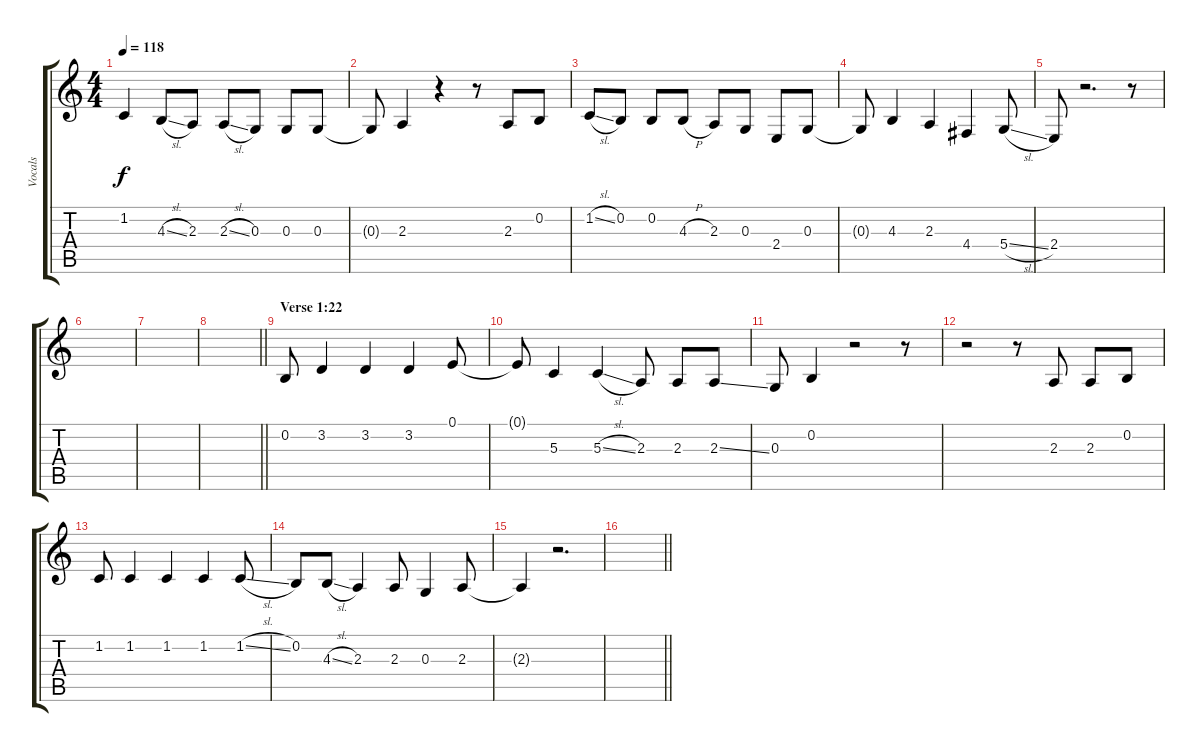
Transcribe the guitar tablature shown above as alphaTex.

\track ("Vocals" "Vocals") {instrument baritonesax}
\staff {score tabs}
\tuning (E4 B3 G3 D3 A2 E2) {hide}
\ts (4 4)
\tempo 118
\clef g2
\ks c
1.2.4{dy f} 4.3{sl}.8 2.3.8 2.3{sl}.8 0.3.8 0.3.8 0.3.8 |
0.3{t}.8 2.3.4 r.4 r.8 2.3.8 0.2.8 |
1.2{sl}.8 0.2.8 0.2.8 4.3{h}.8 2.3.8 0.3.8 2.4.8 0.3.8 |
0.3{t}.8 4.3.4 2.3.4 4.4.4 5.4{sl}.8 |
2.4.8 r.2{d} r.8 |
|
|
\barLineRight lightlight
|
\section ("" "Verse 1:22")
0.2.8 3.2.4 3.2.4 3.2.4 0.1.8 |
0.1{t}.8 5.3.4 5.3{sl}.4 2.3.8 2.3.8 2.3{ss}.8 |
0.3.8 0.2.4 r.2 r.8 |
r.2 r.8 2.3.8 2.3.8 0.2.8 |
1.2.8 1.2.4 1.2.4 1.2.4 1.2{sl}.8 |
0.2.8 4.3{sl}.8 2.3.4 2.3.8 0.3.4 2.3.8 |
2.3{t}.4 r.2{d} |
\barLineRight lightlight
